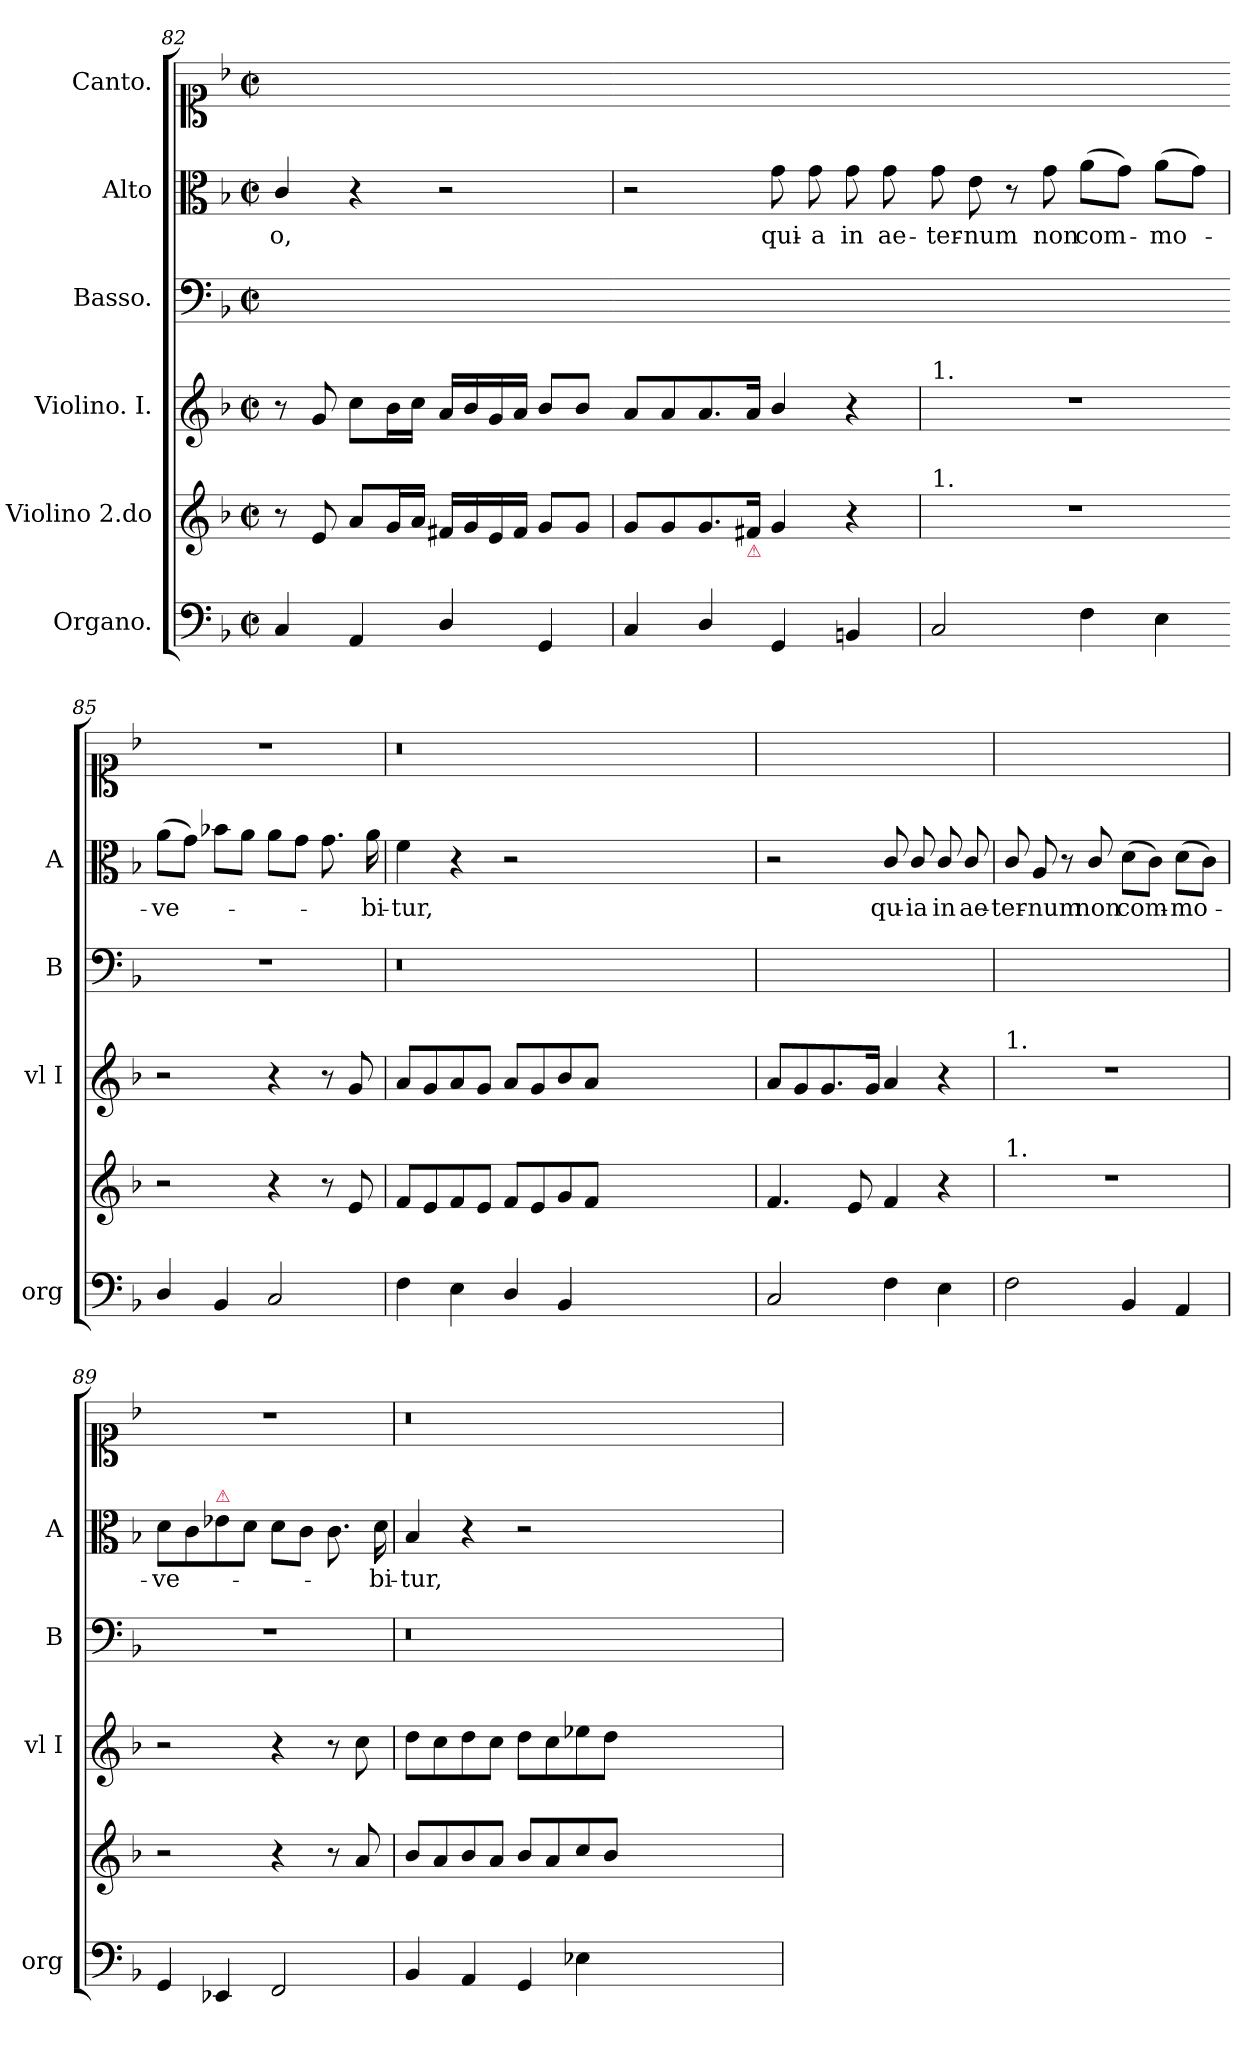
**kern	**kern	**dynam	**kern	**dynam	**kern	**kern	**text	**kern
*part6	*part5	*part5	*part4	*part4	*part3	*part2	*part2	*part1
*staff6	*staff5	*staff5	*staff4	*staff4	*staff3	*staff2	*staff2	*staff1
*I"Organo.	*I"Violino 2.do	*	*I"Violino. I.	*	*I"Basso.	*I"Alto	*	*I"Canto.
*I'org	*	*	*I'vl I	*	*I'B	*I'A	*	*
*clefF4	*clefG2	*	*clefG2	*	*clefF4	*clefC3	*	*clefC1
*k[b-]	*k[b-]	*	*k[b-]	*	*k[b-]	*k[b-]	*	*k[b-]
*F:	*F:	*	*F:	*	*F:	*F:	*	*F:
*M2/2	*M2/2	*	*M2/2	*	*M2/2	*M2/2	*	*M2/2
*met(c|)	*met(c|)	*	*met(c|)	*	*met(c|)	*met(c|)	*	*met(c|)
=82	=82	=82	=82	=82	=82	=82	=82	=82
4C/	8r	.	8r	.	1ryy	4c/	-o,	1ryy
.	8e/	.	8g/	.	.	.	.	.
4AA/	8a/L	.	8cc\L	.	.	4r	.	.
.	16g/L	.	16b-\L	.	.	.	.	.
.	16a/JJ	.	16cc\JJ	.	.	.	.	.
4D/	16f#X/LL	.	16a/LL	.	.	2r	.	.
.	16g/	.	16b-/	.	.	.	.	.
.	16e/	.	16g/	.	.	.	.	.
.	16f#/JJ	.	16a/JJ	.	.	.	.	.
4GG/	8g/L	.	8b-/L	.	.	.	.	.
.	8g/J	.	8b-/J	.	.	.	.	.
=83	=83	=83	=83-	=83	=83	=83	=83	=83
4C/	8g/L	.	8a/L	.	1ryy	2r	.	1ryy
.	8g/	.	8a/	.	.	.	.	.
4D/	8.g/	.	8.a/	.	.	.	.	.
!	!LO:TX:b:color=crimson:t=⚠	!	!	!	!	!	!	!
.	16f#X/Jk	.	16a/Jk	.	.	.	.	.
4GG/	4g/	.	4b-/	.	.	8g\	qui-	.
.	.	.	.	.	.	8g\	-a	.
4BBn/	4r	.	4r	.	.	8g\	in	.
.	.	.	.	.	.	8g\	ae-	.
=84	=84	=84	=84	=84	=84	=84-	=84	=84
!	!	!	!LO:TX:a:t=1.	!	!	!	!	!
!	!LO:TX:a:t=1.	!	!	!	!	!	!	!
2C/	1r	.	1r	.	1ryy	8g\	-ter-	1ryy
.	.	.	.	.	.	8e\	-num	.
.	.	.	.	.	.	8r	.	.
.	.	.	.	.	.	8g\	non	.
4F\	.	.	.	.	.	(8a\L	com-	.
.	.	.	.	.	.	8g\J)	.	.
4E\	.	.	.	.	.	(8a\L	-mo-	.
.	.	.	.	.	.	8g\J)	.	.
=85-	=85	=85	=85	=85	=85	=85	=85	=85
4D/	2r	.	2r	.	1r	(8a\L	-ve-	1r
.	.	.	.	.	.	8g\J)	.	.
4BB-/	.	.	.	.	.	8b-X\L	.	.
.	.	.	.	.	.	8a\J	.	.
2C/	4r	.	4r	.	.	8a\L	.	.
.	.	.	.	.	.	8g\J	.	.
.	8r	.	8r	.	.	8.g\	.	.
!	!	!LO:DY:b	!	!LO:DY:b	!	!	!	!
.	8e/	piano	8g/	piano	.	.	.	.
.	.	.	.	.	.	16a\	-bi-	.
=86	=86	=86	=86	=86	=86	=86	=86	=86
4F\	8f/L	.	8a/L	.	0.r	4f\	-tur,	0.r
.	8e/	.	8g/	.	.	.	.	.
4E\	8f/	.	8a/	.	.	4r	.	.
.	8e/J	.	8g/J	.	.	.	.	.
4D/	8f/L	.	8a/L	.	.	2r	.	.
.	8e/	.	8g/	.	.	.	.	.
4BB-/	8g/	.	8b-/	.	.	.	.	.
.	8f/J	.	8a/J	.	.	.	.	.
0ryy	0ryy	.	0ryy	.	.	0ryy	.	.
=87	=87	=87	=87	=87	=87	=87	=87	=87
2C/	4.f/	.	8a/L	.	1ryy	2r	.	1ryy
.	.	.	8g/	.	.	.	.	.
.	.	.	8.g/	.	.	.	.	.
.	8e/	.	.	.	.	.	.	.
.	.	.	16g/Jk	.	.	.	.	.
4F\	4f/	.	4a/	.	.	8c/	qu-	.
.	.	.	.	.	.	8c/	-ia	.
4E\	4r	.	4r	.	.	8c/	in	.
.	.	.	.	.	.	8c/	ae-	.
=88	=88	=88	=88	=88	=88	=88	=88	=88
!	!	!	!LO:TX:a:t=1.	!	!	!	!	!
!	!LO:TX:a:t=1.	!	!	!	!	!	!	!
2F\	1r	.	1r	.	1ryy	8c/	-ter-	1ryy
.	.	.	.	.	.	8A/	-num	.
.	.	.	.	.	.	8r	.	.
.	.	.	.	.	.	8c/	non	.
4BB-/	.	.	.	.	.	(8d\L	com-	.
.	.	.	.	.	.	8c\J)	.	.
4AA/	.	.	.	.	.	(8d\L	-mo-	.
.	.	.	.	.	.	8c\J)	.	.
=89	=89	=89	=89	=89	=89	=89	=89	=89
4GG/	2r	.	2r	.	1r	8d\L	-ve-	1r
.	.	.	.	.	.	8c\	.	.
!	!	!	!	!	!	!LO:TX:a:color=crimson:t=⚠	!	!
4EE-X/	.	.	.	.	.	8e-X\	.	.
.	.	.	.	.	.	8d\J	.	.
2FF/	4r	.	4r	.	.	8d\L	.	.
.	.	.	.	.	.	8c\J	.	.
.	8r	.	8r	.	.	8.c\	.	.
!	!	!	!	!LO:DY:b	!	!	!	!
.	8a/	.	8cc\	pian	.	.	.	.
.	.	.	.	.	.	16d\	-bi-	.
=90	=90	=90	=90	=90	=90	=90	=90	=90
4BB-/	8b-/L	.	8dd\L	.	0.r	4B-/	-tur,	0.r
.	8a/	.	8cc\	.	.	.	.	.
4AA/	8b-/	.	8dd\	.	.	4r	.	.
.	8a/J	.	8cc\J	.	.	.	.	.
4GG/	8b-/L	.	8dd\L	.	.	2r	.	.
.	8a/	.	8cc\	.	.	.	.	.
4E-X\	8cc/	.	8ee-X\	.	.	.	.	.
.	8b-/J	.	8dd\J	.	.	.	.	.
0ryy	0ryy	.	0ryy	.	.	0ryy	.	.
=	=	=	=	=	=	=	=	=
*-	*-	*-	*-	*-	*-	*-	*-	*-
